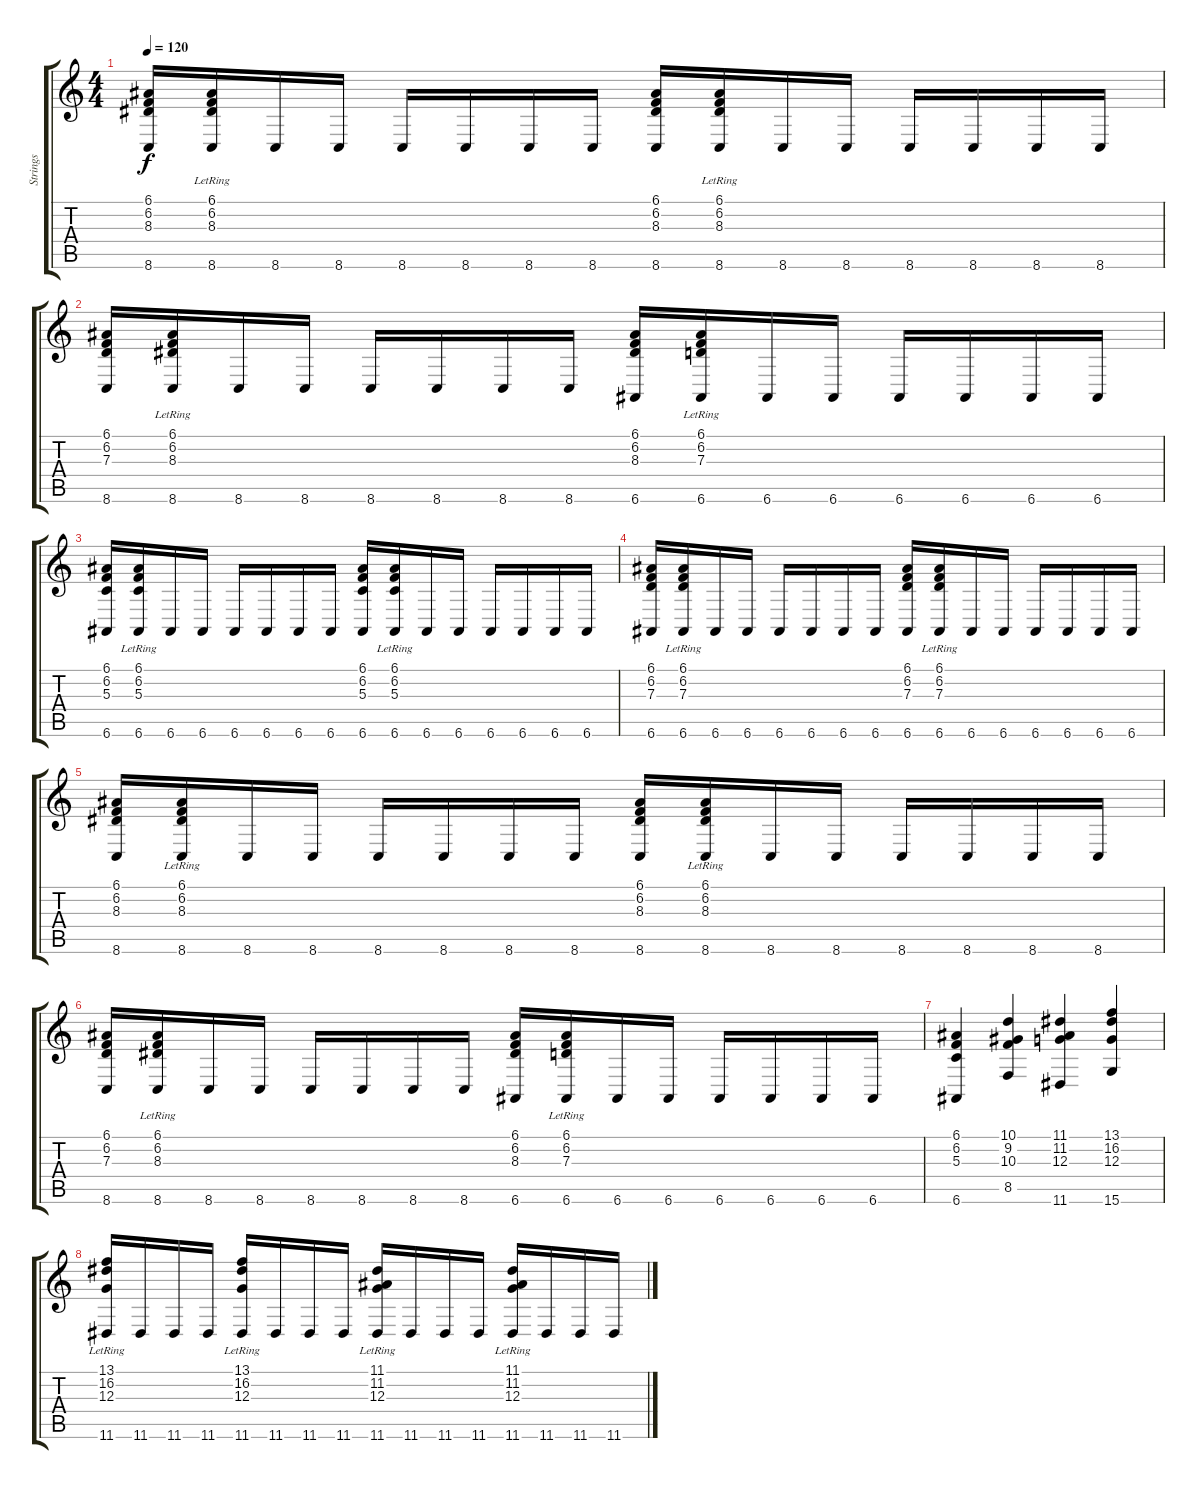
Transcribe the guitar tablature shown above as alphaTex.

\track ("Strings" "Strings") {instrument stringensemble1}
\staff {score tabs}
\tuning (E4 B3 G3 D3 A2 E2) {hide}
\ts (4 4)
\tempo 120
\clef g2
\ks c
(6.1 6.2 8.3 8.6).16{dy f} (6.1{lr} 6.2{lr} 8.3{lr} 8.6).16 8.6.16 8.6.16 8.6.16 8.6.16 8.6.16 8.6.16 (6.1 6.2 8.3 8.6).16 (6.1{lr} 6.2{lr} 8.3{lr} 8.6).16 8.6.16 8.6.16 8.6.16 8.6.16 8.6.16 8.6.16 |
(6.1 6.2 7.3 8.6).16 (6.1{lr} 6.2{lr} 8.3{lr} 8.6).16 8.6.16 8.6.16 8.6.16 8.6.16 8.6.16 8.6.16 (6.1 6.2 8.3 6.6).16 (6.1{lr} 6.2{lr} 7.3{lr} 6.6).16 6.6.16 6.6.16 6.6.16 6.6.16 6.6.16 6.6.16 |
(6.1 6.2 5.3 6.6).16 (6.1{lr} 6.2{lr} 5.3{lr} 6.6).16 6.6.16 6.6.16 6.6.16 6.6.16 6.6.16 6.6.16 (6.1 6.2 5.3 6.6).16 (6.1{lr} 6.2{lr} 5.3{lr} 6.6).16 6.6.16 6.6.16 6.6.16 6.6.16 6.6.16 6.6.16 |
(6.1 6.2 7.3 6.6).16 (6.1{lr} 6.2{lr} 7.3{lr} 6.6).16 6.6.16 6.6.16 6.6.16 6.6.16 6.6.16 6.6.16 (6.1 6.2 7.3 6.6).16 (6.1{lr} 6.2{lr} 7.3{lr} 6.6).16 6.6.16 6.6.16 6.6.16 6.6.16 6.6.16 6.6.16 |
(6.1 6.2 8.3 8.6).16 (6.1{lr} 6.2{lr} 8.3{lr} 8.6).16 8.6.16 8.6.16 8.6.16 8.6.16 8.6.16 8.6.16 (6.1 6.2 8.3 8.6).16 (6.1{lr} 6.2{lr} 8.3{lr} 8.6).16 8.6.16 8.6.16 8.6.16 8.6.16 8.6.16 8.6.16 |
(6.1 6.2 7.3 8.6).16 (6.1{lr} 6.2{lr} 8.3{lr} 8.6).16 8.6.16 8.6.16 8.6.16 8.6.16 8.6.16 8.6.16 (6.1 6.2 8.3 6.6).16 (6.1{lr} 6.2{lr} 7.3{lr} 6.6).16 6.6.16 6.6.16 6.6.16 6.6.16 6.6.16 6.6.16 |
(6.1 6.2 5.3 6.6).4 (10.1 9.2 10.3 8.5).4 (11.1 11.2 12.3 11.6).4 (13.1 16.2 12.3 15.6).4 |
(13.1{lr} 16.2{lr} 12.3{lr} 11.6).16 11.6.16 11.6.16 11.6.16 (13.1{lr} 16.2{lr} 12.3{lr} 11.6).16 11.6.16 11.6.16 11.6.16 (11.1{lr} 11.2{lr} 12.3{lr} 11.6).16 11.6.16 11.6.16 11.6.16 (11.1{lr} 11.2{lr} 12.3{lr} 11.6).16 11.6.16 11.6.16 11.6.16
